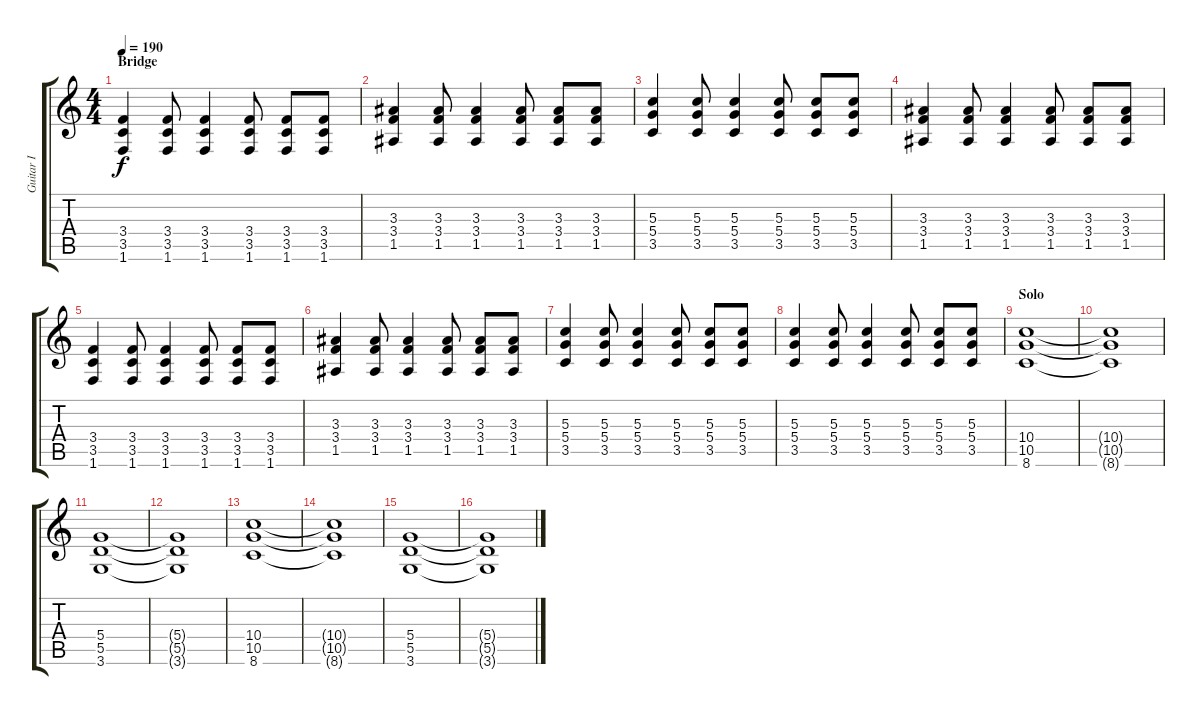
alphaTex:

\track ("Guitar I" "Guitar I") {instrument distortionguitar}
\staff {score tabs}
\tuning (E4 B3 G3 D3 A2 E2) {hide}
\ts (4 4)
\section ("" "Bridge")
\tempo 190
\clef g2
\ks c
(3.4 3.5 1.6).4{dy f} (3.4 3.5 1.6).8 (3.4 3.5 1.6).4 (3.4 3.5 1.6).8 (3.4 3.5 1.6).8 (3.4 3.5 1.6).8 |
(3.3 3.4 1.5).4 (3.3 3.4 1.5).8 (3.3 3.4 1.5).4 (3.3 3.4 1.5).8 (3.3 3.4 1.5).8 (3.3 3.4 1.5).8 |
(5.3 5.4 3.5).4 (5.3 5.4 3.5).8 (5.3 5.4 3.5).4 (5.3 5.4 3.5).8 (5.3 5.4 3.5).8 (5.3 5.4 3.5).8 |
(3.3 3.4 1.5).4 (3.3 3.4 1.5).8 (3.3 3.4 1.5).4 (3.3 3.4 1.5).8 (3.3 3.4 1.5).8 (3.3 3.4 1.5).8 |
(3.4 3.5 1.6).4 (3.4 3.5 1.6).8 (3.4 3.5 1.6).4 (3.4 3.5 1.6).8 (3.4 3.5 1.6).8 (3.4 3.5 1.6).8 |
(3.3 3.4 1.5).4 (3.3 3.4 1.5).8 (3.3 3.4 1.5).4 (3.3 3.4 1.5).8 (3.3 3.4 1.5).8 (3.3 3.4 1.5).8 |
(5.3 5.4 3.5).4 (5.3 5.4 3.5).8 (5.3 5.4 3.5).4 (5.3 5.4 3.5).8 (5.3 5.4 3.5).8 (5.3 5.4 3.5).8 |
(5.3 5.4 3.5).4 (5.3 5.4 3.5).8 (5.3 5.4 3.5).4 (5.3 5.4 3.5).8 (5.3 5.4 3.5).8 (5.3 5.4 3.5).8 |
\section ("" "Solo")
(10.4 10.5 8.6).1 |
(10.4{t} 10.5{t} 8.6{t}).1 |
(5.4 5.5 3.6).1 |
(5.4{t} 5.5{t} 3.6{t}).1 |
(10.4 10.5 8.6).1 |
(10.4{t} 10.5{t} 8.6{t}).1 |
(5.4 5.5 3.6).1 |
(5.4{t} 5.5{t} 3.6{t}).1
